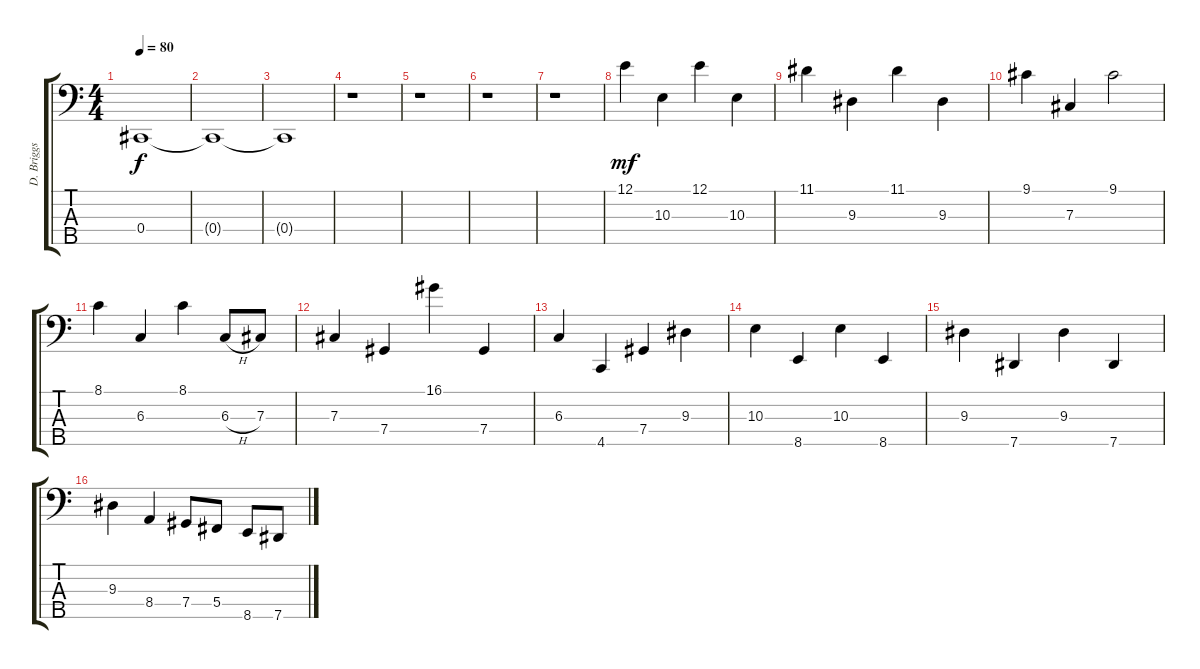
\track ("D. Briggs Bass" "D. Briggs ") {instrument electricbassfinger}
\staff {score tabs}
\tuning (E2 B1 Gb1 Db1 Ab0) {hide}
\ts (4 4)
\tempo 80
\clef f4
\ks c
0.4{t}.1{dy f} |
0.4{t}.1 |
0.4{t}.1 |
r.1 |
r.1 |
r.1 |
r.1 |
12.1.4{dy mf} 10.3.4 12.1.4 10.3.4 |
11.1.4 9.3.4 11.1.4 9.3.4 |
9.1.4 7.3.4 9.1.2 |
8.1.4 6.3.4 8.1.4 6.3{h}.8 7.3.8 |
7.3.4 7.4.4 16.1.4 7.4.4 |
6.3.4 4.5.4 7.4.4 9.3.4 |
10.3.4 8.5.4 10.3.4 8.5.4 |
9.3.4 7.5.4 9.3.4 7.5.4 |
9.3.4 8.4.4 7.4.8 5.4.8 8.5.8 7.5.8
